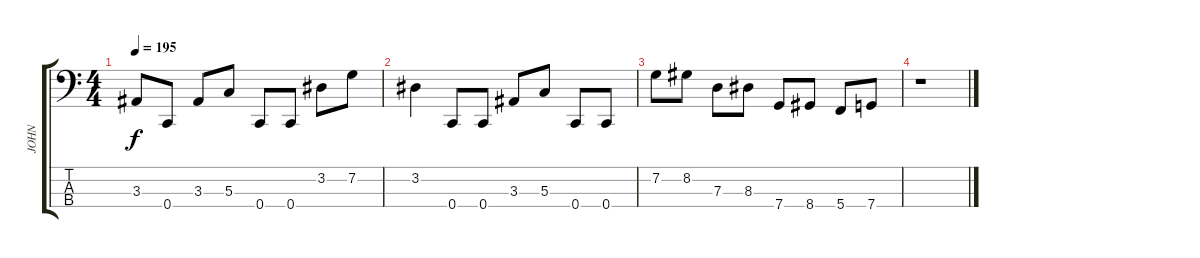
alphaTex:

\track ("JOHN" "JOHN") {instrument electricbasspick}
\staff {score tabs}
\tuning (F2 C2 G1 C1) {hide}
\ts (4 4)
\tempo 195
\clef f4
\ks c
3.3.8{dy f} 0.4.8 3.3.8 5.3.8 0.4.8 0.4.8 3.2.8 7.2.8 |
3.2.4 0.4.8 0.4.8 3.3.8 5.3.8 0.4.8 0.4.8 |
7.2.8 8.2.8 7.3.8 8.3.8 7.4.8 8.4.8 5.4.8 7.4.8 |
r.1
